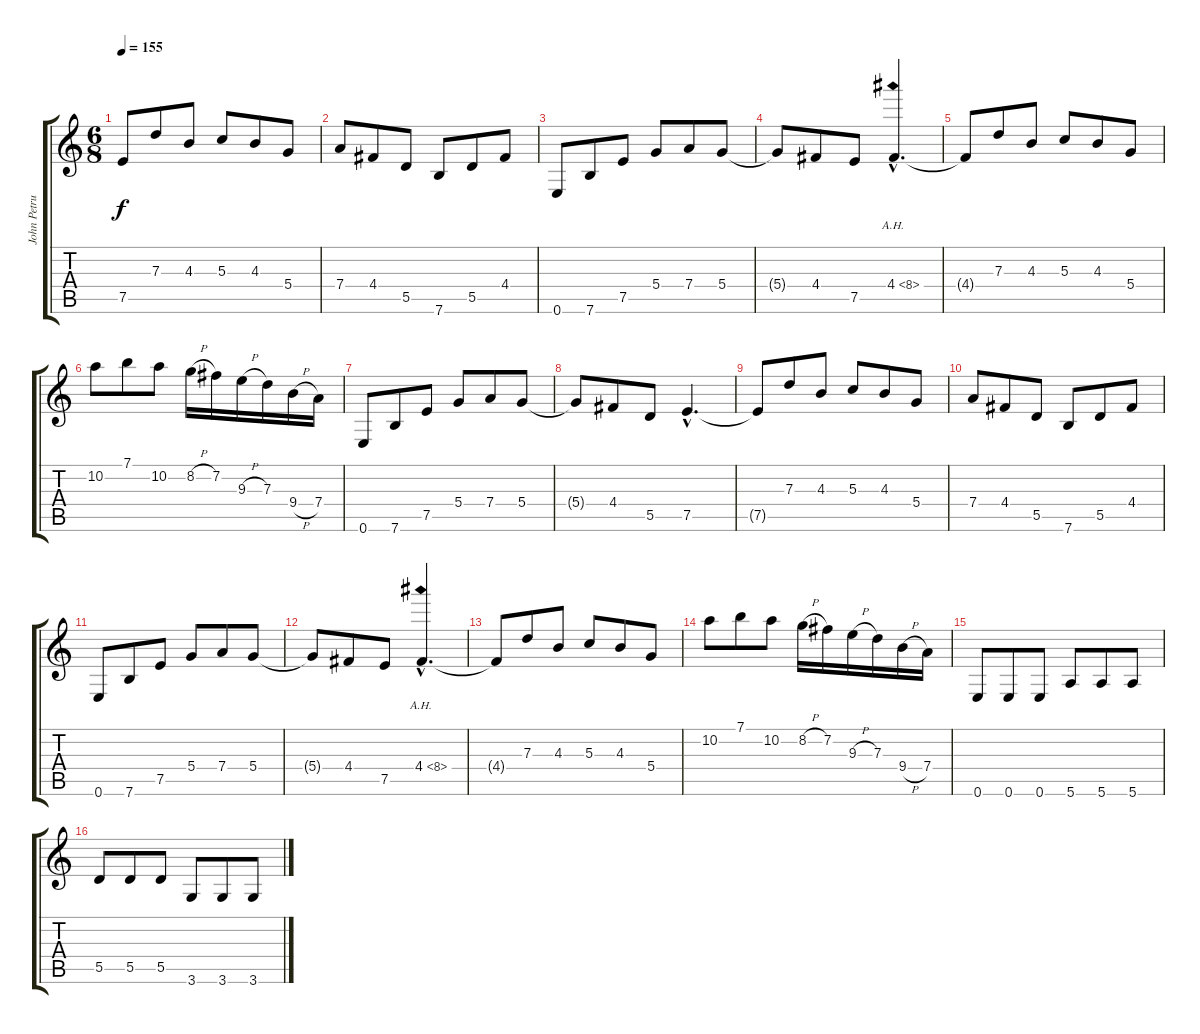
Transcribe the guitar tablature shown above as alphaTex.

\track ("John Petrucci - 6 Strings Guitar" "John Petru") {instrument distortionguitar}
\staff {score tabs}
\tuning (E4 B3 G3 D3 A2 E2) {hide}
\ts (6 8)
\tempo 155
\clef g2
\ks c
7.5{t}.8{dy f} 7.3.8 4.3.8 5.3.8 4.3.8 5.4.8 |
7.4.8 4.4.8 5.5.8 7.6.8 5.5.8 4.4.8 |
0.6.8 7.6.8 7.5.8 5.4.8 7.4.8 5.4.8 |
5.4{t}.8 4.4.8 7.5.8 4.4{ah 4 hac}.4{d} |
4.4{t}.8 7.3.8 4.3.8 5.3.8 4.3.8 5.4.8 |
10.2.8 7.1.8 10.2.8 8.2{h}.16 7.2.16 9.3{h}.16 7.3.16 9.4{h}.16 7.4.16 |
0.6.8 7.6.8 7.5.8 5.4.8 7.4.8 5.4.8 |
5.4{t}.8 4.4.8 5.5.8 7.5{hac}.4{d} |
7.5{t}.8 7.3.8 4.3.8 5.3.8 4.3.8 5.4.8 |
7.4.8 4.4.8 5.5.8 7.6.8 5.5.8 4.4.8 |
0.6.8 7.6.8 7.5.8 5.4.8 7.4.8 5.4.8 |
5.4{t}.8 4.4.8 7.5.8 4.4{ah 4 hac}.4{d} |
4.4{t}.8 7.3.8 4.3.8 5.3.8 4.3.8 5.4.8 |
10.2.8 7.1.8 10.2.8 8.2{h}.16 7.2.16 9.3{h}.16 7.3.16 9.4{h}.16 7.4.16 |
0.6.8 0.6.8 0.6.8 5.6.8 5.6.8 5.6.8 |
5.5.8 5.5.8 5.5.8 3.6.8 3.6.8 3.6.8
